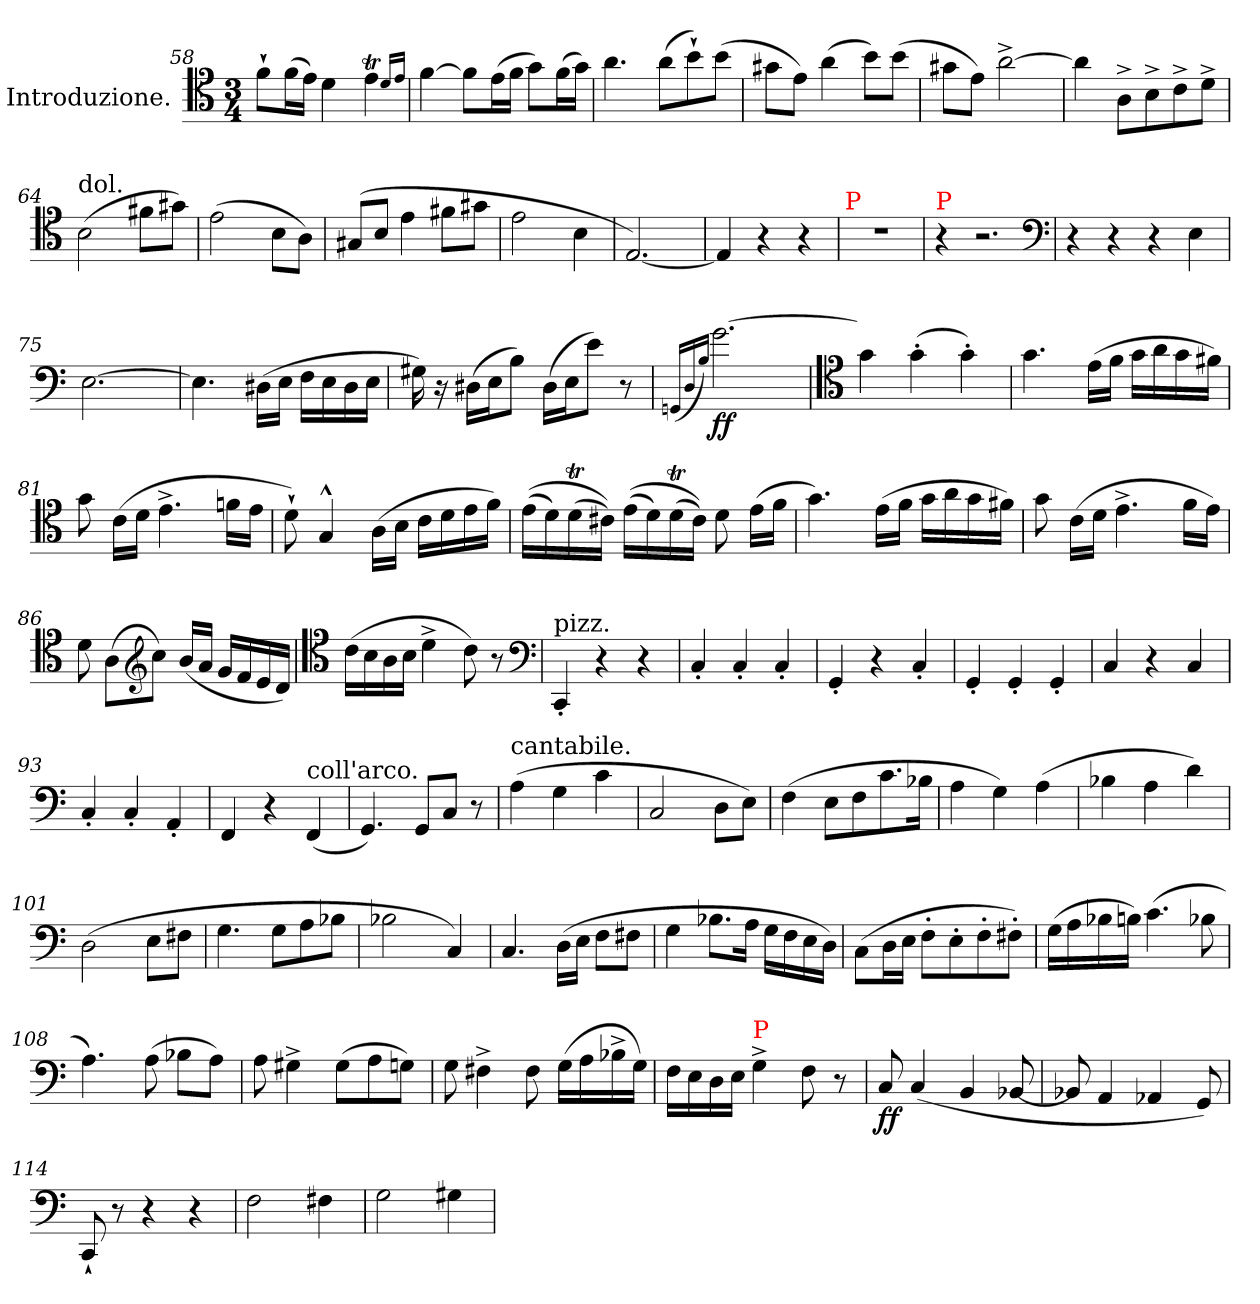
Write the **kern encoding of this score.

**kern	**dynam
*part1	*part1
*staff1	*staff1
*I"Introduzione.	*
*clefC4	*
*k[]	*
*C:	*
*M3/4	*
=58	=58
8f`>L	.
(>16fL	.
16eJJ)	.
4d	.
4et	.
16qqd/LL	.
16qqe/JJ	.
=59	=59
[4f	.
8fL]	.
(>16eL	.
16fJJ	.
8gL)	.
(>16fL	.
16gJJ)	.
=60	=60
4.a	.
(>8aL	.
8b`>)	.
(>8bJ	.
=61	=61
8g#XL	.
8eJ)	.
(>4a	.
8bL)	.
(>8bJ	.
=62	=62
8g#XL	.
8eJ)	.
[2a^<	.
=63	=63
4a]	.
8A^>L	.
8B^>	.
8c^>	.
8d^>J	.
=64	=64
!LO:TX:a:t=dol.	!
(>2B	.
8f#XL	.
8g#XJ)	.
=65	=65
(>2e	.
8BL	.
8AJ)	.
=66	=66
(8G#X/L	.
8BJ	.
4e	.
8f#XL	.
8g#XJ	.
=67	=67
2e	.
4B	.
=68	=68
[2.E)	.
=69	=69
4E]	.
4r	.
4r	.
=70	=70
!LO:TX:a:color=red:t=P	!
2.r	.
=73	=73
!LO:TX:a:color=red:t=P	!
4r	.
2.r	.
*clefF4	*
=74	=74
4r	.
4r	.
4r	.
4E	.
=75	=75
[2.E	.
=76	=76
4.E]	.
(>16D#XLL	.
16EJJ	.
16FLL	.
16E	.
16D#	.
16EJJ	.
=77	=77
16G#X)	.
16r	.
(>16D#XLL	.
16EJ	.
8BJ)	.
(>16D#LL	.
16EJ	.
8eJ)	.
8r	.
=78	=78
(<16qqGGn/LL	.
16qqD	.
16qqB/JJ)	.
[2.g	ff
=79	=79
*clefC4	*
4g]	.
(>4g'>	.
4g'>)	.
=80	=80
4.g	.
(>16eLL	.
16fJJ	.
16gLL	.
16a	.
16g	.
16f#XJJ)	.
=81	=81
8g	.
(>16cLL	.
16dJJ	.
4.e^<	.
16fnLL	.
16eJJ	.
=82	=82
8d`>)	.
4G^^	.
(>16ALL	.
16BJJ	.
16cLL	.
16d	.
16e	.
16fJJ)	.
=83	=83
(>(>16eLL	.
16d)	.
(>16dT	.
16c#XJJ))	.
(>(>16eLL	.
16d)	.
(>16dT	.
16c#JJ))	.
8d	.
(>16eLL	.
16fJJ	.
=84	=84
4.g)	.
(>16eLL	.
16fJJ	.
16gLL	.
16a	.
16g	.
16f#XJJ)	.
=85	=85
8g	.
(>16cLL	.
16dJJ	.
4.e^<	.
16fLL	.
16eJJ)	.
=86	=86
8d	.
(>8AL	.
*clefG2	*
8ccJ)	.
(<16bLL	.
16aJJ	.
16gLL	.
16f	.
16e	.
16dJJ)	.
=87	=87
*clefC4	*
(>16cLL	.
16B	.
16A	.
16BJJ	.
4d^<	.
8c)	.
8r	.
*clefF4	*
=88	=88
!LO:TX:a:t=pizz.	!
4CC'<	.
4r	.
4r	.
=89	=89
4C'<	.
4C'<	.
4C'<	.
=90	=90
4GG'<	.
4r	.
4C'<	.
=91	=91
4GG'<	.
4GG'<	.
4GG'<	.
=92	=92
4C	.
4r	.
4C	.
=93	=93
4C'<	.
4C'<	.
4AA'<	.
=94	=94
4FF	.
4r	.
!LO:TX:a:t=coll'arco.	!
(<4FF	.
=95	=95
4.GG)	.
8GGL	.
8CJ	.
8r	.
=96	=96
!LO:TX:a:t=cantabile.	!
(>4A	.
4G	.
4c	.
=97	=97
2C	.
8DL	.
8EJ)	.
=98	=98
(>4F	.
8EL	.
8F	.
8.c	.
16B-XJk	.
=99	=99
4A	.
4G)	.
(>4A	.
=100	=100
4B-X	.
4A	.
4d)	.
=101	=101
(>2D	.
8EL	.
8F#XJ	.
=102	=102
4.G	.
8GL	.
8A	.
8B-XJ	.
=103	=103
2B-X	.
4C)	.
=104	=104
4.C	.
(>16DLL	.
16EJJ	.
8FL	.
8F#XJ	.
=105	=105
4G	.
8.B-XL	.
16AJk	.
16GLL	.
16F	.
16E	.
16DJJ)	.
=106	=106
(>8CL	.
16DL	.
16EJJ	.
8F'>L	.
8E'>	.
8F'>	.
8F#X'>J)	.
=107	=107
(>16GLL	.
16A	.
16B-X	.
16BnJJ)	.
(>4.c	.
8B-X	.
=108	=108
4.A)	.
(>8A	.
8B-XL	.
8AJ)	.
=109	=109
8A	.
4G#X^<	.
(>8G#L	.
8A	.
8GnJ)	.
=110	=110
8G	.
4F#X^<	.
8F#	.
(>16GLL	.
16A	.
16B-X^<	.
16GJJ)	.
=111	=111
(>16FLL	.
16E	.
16D	.
16EJJ	.
!LO:TX:a:color=red:t=P	!
4G^<	.
8F	.
8r	.
=112	=112
8C	ff
(<4C	.
4BB	.
[8BB-X	.
=113	=113
8BB-X]	.
4AA	.
4AA-X	.
8GG)	.
=114	=114
8CC`>	.
8r	.
4r	.
4r	.
=115	=115
2F	.
4F#X	.
=116	=116
2G	.
4G#X	.
=	=
*-	*-
